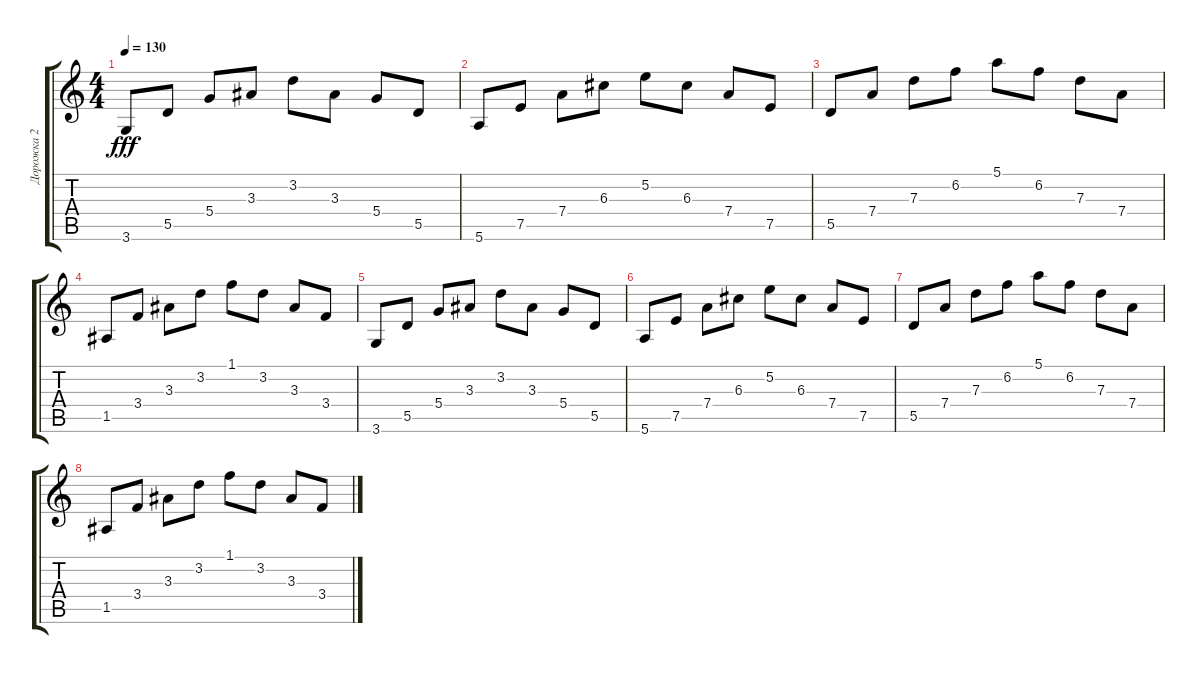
\track ("Дорожка 2" "Дорожка 2") {instrument distortionguitar}
\staff {score tabs}
\tuning (E4 B3 G3 D3 A2 E2) {hide}
\ts (4 4)
\tempo 130
\clef g2
\ks c
3.6.8{dy fff} 5.5.8 5.4.8 3.3.8 3.2.8 3.3.8 5.4.8 5.5.8 |
5.6.8 7.5.8 7.4.8 6.3.8 5.2.8 6.3.8 7.4.8 7.5.8 |
5.5.8 7.4.8 7.3.8 6.2.8 5.1.8 6.2.8 7.3.8 7.4.8 |
1.5.8 3.4.8 3.3.8 3.2.8 1.1.8 3.2.8 3.3.8 3.4.8 |
3.6.8 5.5.8 5.4.8 3.3.8 3.2.8 3.3.8 5.4.8 5.5.8 |
5.6.8 7.5.8 7.4.8 6.3.8 5.2.8 6.3.8 7.4.8 7.5.8 |
5.5.8 7.4.8 7.3.8 6.2.8 5.1.8 6.2.8 7.3.8 7.4.8 |
1.5.8 3.4.8 3.3.8 3.2.8 1.1.8 3.2.8 3.3.8 3.4.8
